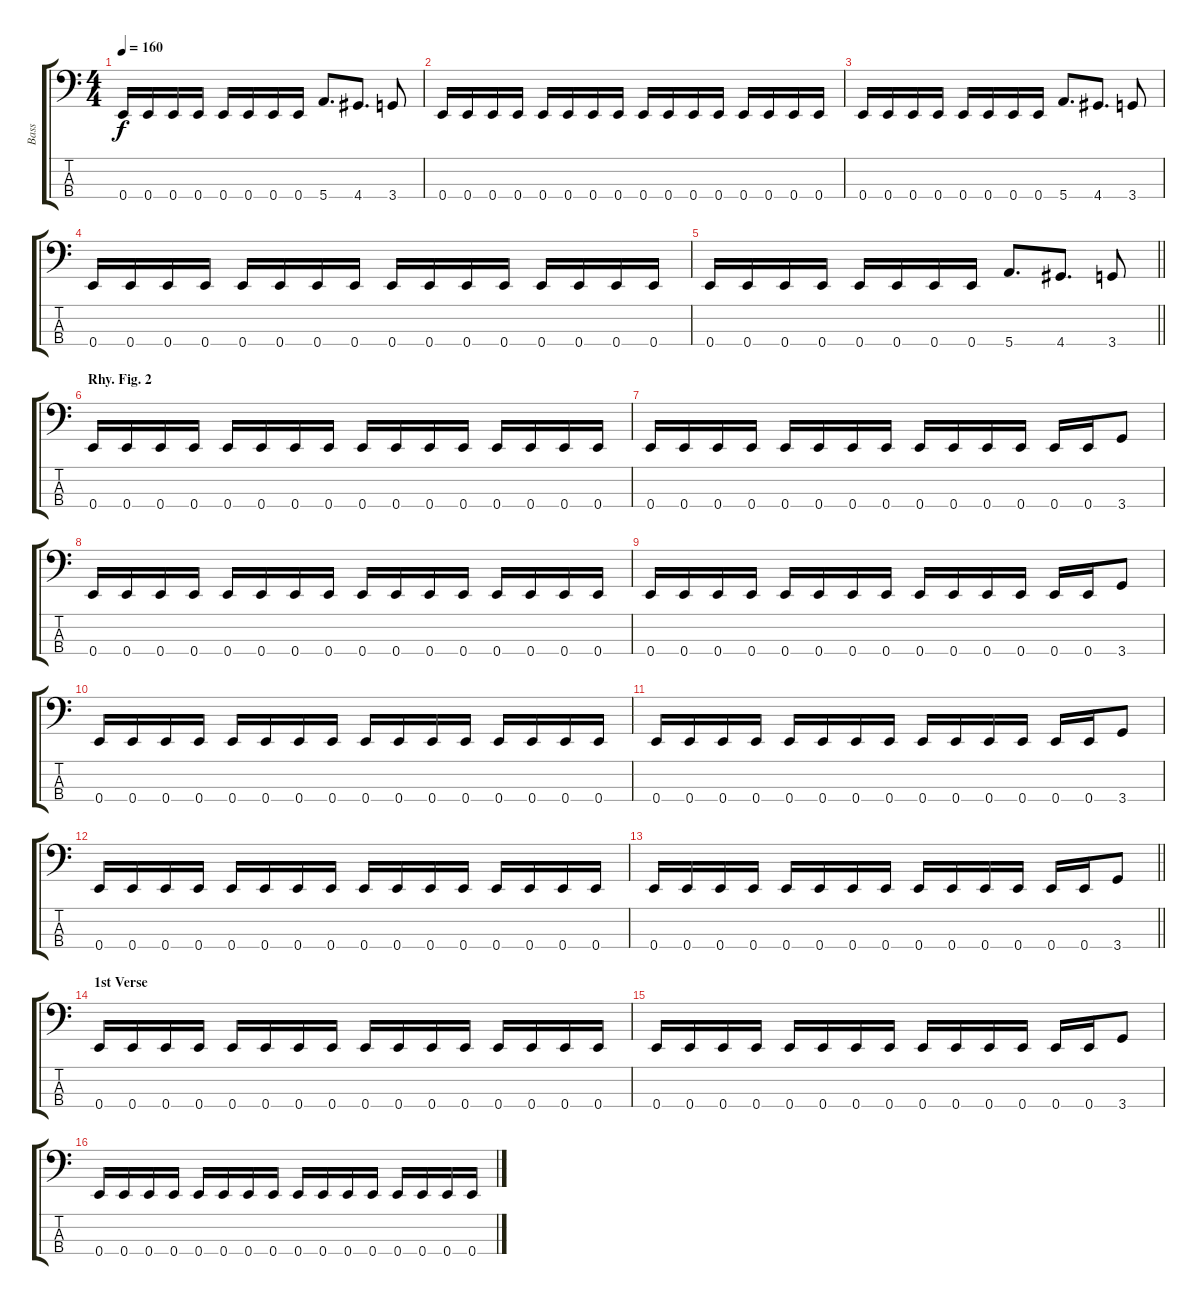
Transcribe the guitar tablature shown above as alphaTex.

\track ("Bass" "Bass") {instrument electricbassfinger}
\staff {score tabs}
\tuning (G2 D2 A1 E1) {hide}
\ts (4 4)
\tempo 160
\clef f4
\ks c
0.4.16{dy f} 0.4.16 0.4.16 0.4.16 0.4.16 0.4.16 0.4.16 0.4.16 5.4.8{d} 4.4.8{d} 3.4.8 |
0.4.16 0.4.16 0.4.16 0.4.16 0.4.16 0.4.16 0.4.16 0.4.16 0.4.16 0.4.16 0.4.16 0.4.16 0.4.16 0.4.16 0.4.16 0.4.16 |
0.4.16 0.4.16 0.4.16 0.4.16 0.4.16 0.4.16 0.4.16 0.4.16 5.4.8{d} 4.4.8{d} 3.4.8 |
0.4.16 0.4.16 0.4.16 0.4.16 0.4.16 0.4.16 0.4.16 0.4.16 0.4.16 0.4.16 0.4.16 0.4.16 0.4.16 0.4.16 0.4.16 0.4.16 |
\barLineRight lightlight
0.4.16 0.4.16 0.4.16 0.4.16 0.4.16 0.4.16 0.4.16 0.4.16 5.4.8{d} 4.4.8{d} 3.4.8 |
\section ("" "Rhy. Fig. 2")
0.4.16 0.4.16 0.4.16 0.4.16 0.4.16 0.4.16 0.4.16 0.4.16 0.4.16 0.4.16 0.4.16 0.4.16 0.4.16 0.4.16 0.4.16 0.4.16 |
0.4.16 0.4.16 0.4.16 0.4.16 0.4.16 0.4.16 0.4.16 0.4.16 0.4.16 0.4.16 0.4.16 0.4.16 0.4.16 0.4.16 3.4.8 |
0.4.16 0.4.16 0.4.16 0.4.16 0.4.16 0.4.16 0.4.16 0.4.16 0.4.16 0.4.16 0.4.16 0.4.16 0.4.16 0.4.16 0.4.16 0.4.16 |
0.4.16 0.4.16 0.4.16 0.4.16 0.4.16 0.4.16 0.4.16 0.4.16 0.4.16 0.4.16 0.4.16 0.4.16 0.4.16 0.4.16 3.4.8 |
0.4.16 0.4.16 0.4.16 0.4.16 0.4.16 0.4.16 0.4.16 0.4.16 0.4.16 0.4.16 0.4.16 0.4.16 0.4.16 0.4.16 0.4.16 0.4.16 |
0.4.16 0.4.16 0.4.16 0.4.16 0.4.16 0.4.16 0.4.16 0.4.16 0.4.16 0.4.16 0.4.16 0.4.16 0.4.16 0.4.16 3.4.8 |
0.4.16 0.4.16 0.4.16 0.4.16 0.4.16 0.4.16 0.4.16 0.4.16 0.4.16 0.4.16 0.4.16 0.4.16 0.4.16 0.4.16 0.4.16 0.4.16 |
\barLineRight lightlight
0.4.16 0.4.16 0.4.16 0.4.16 0.4.16 0.4.16 0.4.16 0.4.16 0.4.16 0.4.16 0.4.16 0.4.16 0.4.16 0.4.16 3.4.8 |
\section ("" "1st Verse")
0.4.16 0.4.16 0.4.16 0.4.16 0.4.16 0.4.16 0.4.16 0.4.16 0.4.16 0.4.16 0.4.16 0.4.16 0.4.16 0.4.16 0.4.16 0.4.16 |
0.4.16 0.4.16 0.4.16 0.4.16 0.4.16 0.4.16 0.4.16 0.4.16 0.4.16 0.4.16 0.4.16 0.4.16 0.4.16 0.4.16 3.4.8 |
0.4.16 0.4.16 0.4.16 0.4.16 0.4.16 0.4.16 0.4.16 0.4.16 0.4.16 0.4.16 0.4.16 0.4.16 0.4.16 0.4.16 0.4.16 0.4.16
